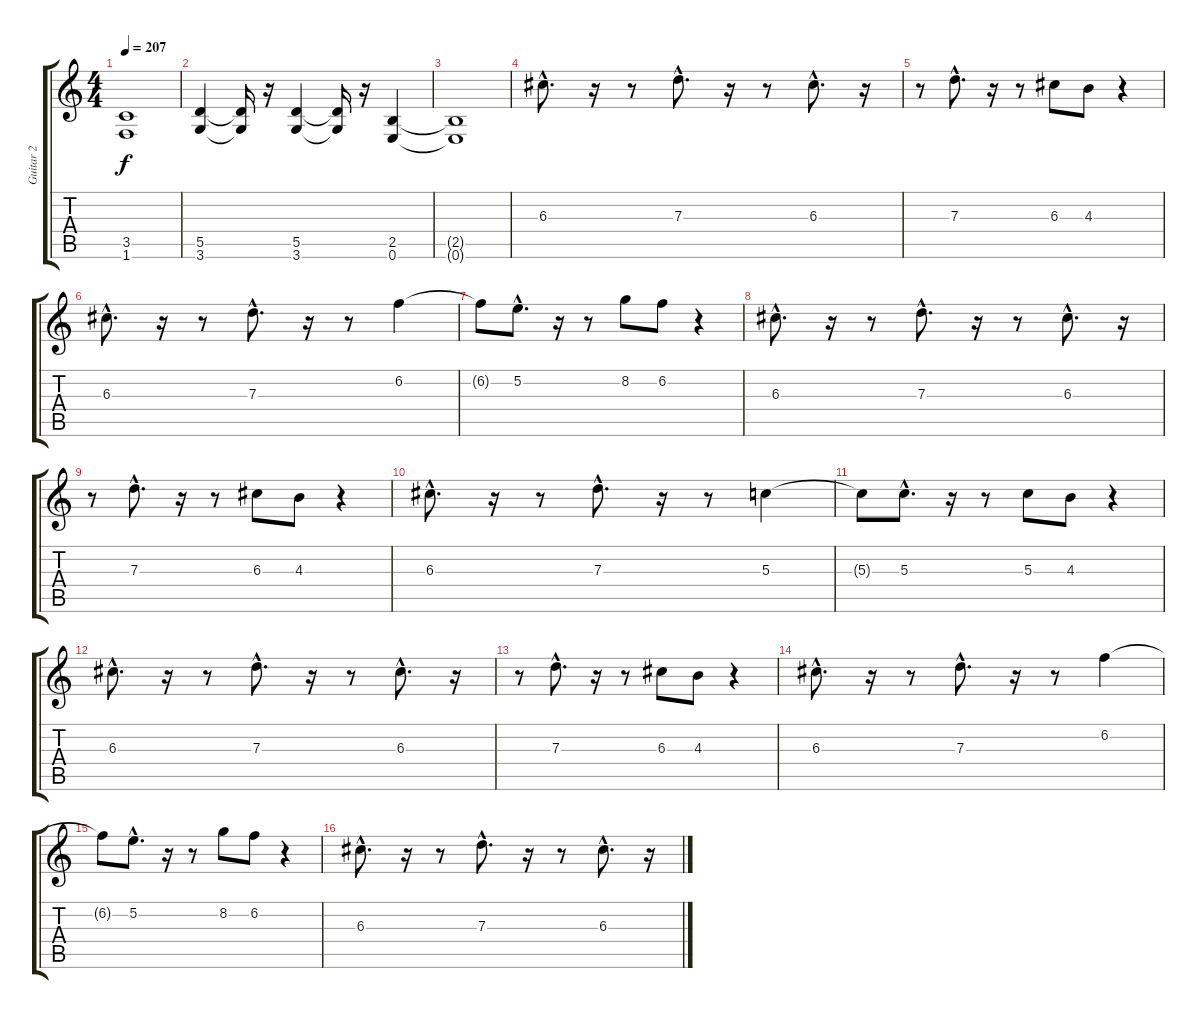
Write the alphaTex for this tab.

\track ("Guitar 2" "Guitar 2") {instrument distortionguitar}
\staff {score tabs}
\tuning (E4 B3 G3 D3 A2 E2) {hide}
\ts (4 4)
\tempo 207
\clef g2
\ks c
(3.5{t} 1.6{t}).1{dy f} |
(5.5 3.6).4 (5.5{t} 3.6{t}).16 r.16 (5.5 3.6).4 (5.5{t} 3.6{t}).16 r.16 (2.5 0.6).4 |
(2.5{t} 0.6{t}).1 |
6.3{hac}.8{d} r.16 r.8 7.3{hac}.8{d} r.16 r.8 6.3{hac}.8{d} r.16 |
r.8 7.3{hac}.8{d} r.16 r.8 6.3.8 4.3.8 r.4 |
6.3{hac}.8{d} r.16 r.8 7.3{hac}.8{d} r.16 r.8 6.2.4 |
6.2{t}.8 5.2{hac}.8{d} r.16 r.8 8.2.8 6.2.8 r.4 |
6.3{hac}.8{d} r.16 r.8 7.3{hac}.8{d} r.16 r.8 6.3{hac}.8{d} r.16 |
r.8 7.3{hac}.8{d} r.16 r.8 6.3.8 4.3.8 r.4 |
6.3{hac}.8{d} r.16 r.8 7.3{hac}.8{d} r.16 r.8 5.3.4 |
5.3{t}.8 5.3{hac}.8{d} r.16 r.8 5.3.8 4.3.8 r.4 |
6.3{hac}.8{d} r.16 r.8 7.3{hac}.8{d} r.16 r.8 6.3{hac}.8{d} r.16 |
r.8 7.3{hac}.8{d} r.16 r.8 6.3.8 4.3.8 r.4 |
6.3{hac}.8{d} r.16 r.8 7.3{hac}.8{d} r.16 r.8 6.2.4 |
6.2{t}.8 5.2{hac}.8{d} r.16 r.8 8.2.8 6.2.8 r.4 |
6.3{hac}.8{d} r.16 r.8 7.3{hac}.8{d} r.16 r.8 6.3{hac}.8{d} r.16
